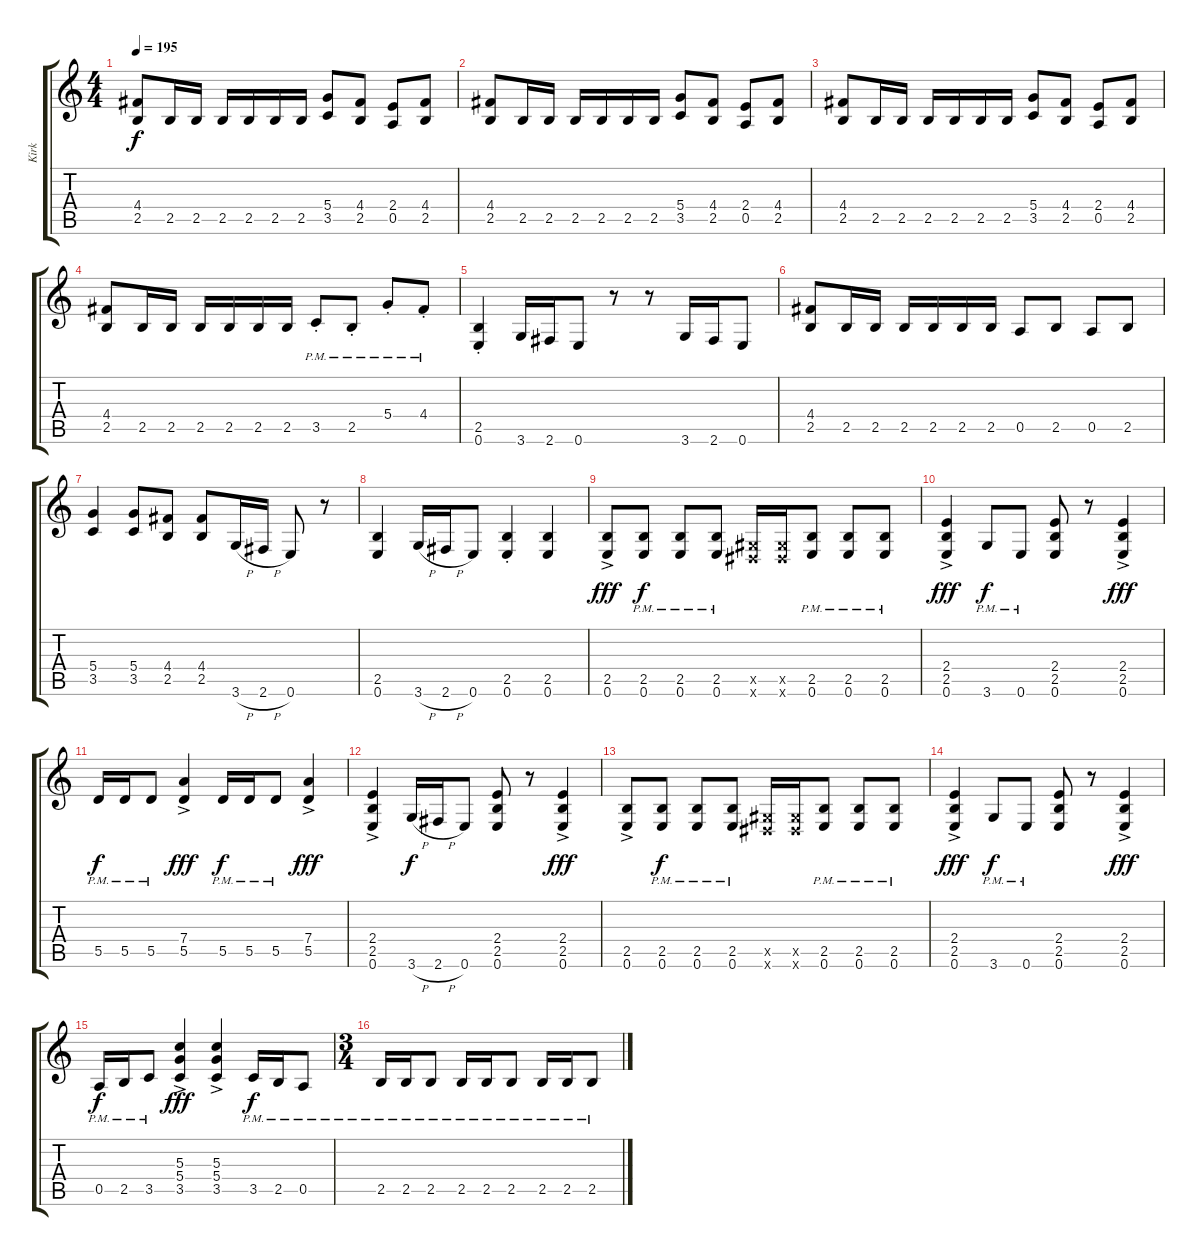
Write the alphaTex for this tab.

\track ("Kirk" "Kirk") {instrument distortionguitar}
\staff {score tabs}
\tuning (E4 B3 G3 D3 A2 E2) {hide}
\ts (4 4)
\tempo 195
\clef g2
\ks c
(4.4 2.5).8{dy f} 2.5.16 2.5.16 2.5.16 2.5.16 2.5.16 2.5.16 (5.4 3.5).8 (4.4 2.5).8 (2.4 0.5).8 (4.4 2.5).8 |
(4.4 2.5).8 2.5.16 2.5.16 2.5.16 2.5.16 2.5.16 2.5.16 (5.4 3.5).8 (4.4 2.5).8 (2.4 0.5).8 (4.4 2.5).8 |
(4.4 2.5).8 2.5.16 2.5.16 2.5.16 2.5.16 2.5.16 2.5.16 (5.4 3.5).8 (4.4 2.5).8 (2.4 0.5).8 (4.4 2.5).8 |
(4.4 2.5).8 2.5.16 2.5.16 2.5.16 2.5.16 2.5.16 2.5.16 3.5{pm st}.8 2.5{pm st}.8 5.4{pm st}.8 4.4{pm st}.8 |
(2.5{st} 0.6{st}).4 3.6.16 2.6.16 0.6.8 r.8 r.8 3.6.16 2.6.16 0.6.8 |
(4.4 2.5).8 2.5.16 2.5.16 2.5.16 2.5.16 2.5.16 2.5.16 0.5.8 2.5.8 0.5.8 2.5.8 |
(5.4 3.5).4 (5.4 3.5).8 (4.4 2.5).8 (4.4 2.5).8 3.6{h}.16 2.6{h}.16 0.6.8 r.8 |
(2.5 0.6).4 3.6{h}.16 2.6{h}.16 0.6.8 (2.5{st} 0.6{st}).4 (2.5 0.6).4 |
(2.5{ac} 0.6{ac}).8{dy fff} (2.5{pm} 0.6{pm}).8{dy f} (2.5{pm} 0.6{pm}).8 (2.5{pm} 0.6{pm}).8 (-1.5{x} -1.6{x}).16 (-1.5{x} -1.6{x}).16 (2.5{pm} 0.6{pm}).8 (2.5{pm} 0.6{pm}).8 (2.5{pm} 0.6{pm}).8 |
(2.4{ac} 2.5{ac} 0.6{ac}).4{dy fff} 3.6{pm}.8{dy f} 0.6{pm}.8 (2.4 2.5 0.6).8 r.8 (2.4{ac} 2.5{ac} 0.6{ac}).4{dy fff} |
5.5{pm}.16{dy f} 5.5{pm}.16 5.5{pm}.8 (7.4{ac} 5.5{ac}).4{dy fff} 5.5{pm}.16{dy f} 5.5{pm}.16 5.5{pm}.8 (7.4{ac} 5.5{ac}).4{dy fff} |
(2.4{ac} 2.5{ac} 0.6{ac}).4 3.6{h}.16{dy f} 2.6{h}.16 0.6.8 (2.4 2.5 0.6).8 r.8 (2.4{ac} 2.5{ac} 0.6{ac}).4{dy fff} |
(2.5{ac} 0.6{ac}).8 (2.5{pm} 0.6{pm}).8{dy f} (2.5{pm} 0.6{pm}).8 (2.5{pm} 0.6{pm}).8 (-1.5{x} -1.6{x}).16 (-1.5{x} -1.6{x}).16 (2.5{pm} 0.6{pm}).8 (2.5{pm} 0.6{pm}).8 (2.5{pm} 0.6{pm}).8 |
(2.4{ac} 2.5{ac} 0.6{ac}).4{dy fff} 3.6{pm}.8{dy f} 0.6{pm}.8 (2.4 2.5 0.6).8 r.8 (2.4{ac} 2.5{ac} 0.6{ac}).4{dy fff} |
0.5{pm}.16{dy f} 2.5{pm}.16 3.5{pm}.8 (5.3{ac} 5.4{ac} 3.5{ac}).4{dy fff} (5.3{ac} 5.4{ac} 3.5{ac}).4 3.5{pm}.16{dy f} 2.5{pm}.16 0.5{pm}.8 |
\ts (3 4)
2.5{pm}.16 2.5{pm}.16 2.5{pm}.8 2.5{pm}.16 2.5{pm}.16 2.5{pm}.8 2.5{pm}.16 2.5{pm}.16 2.5{pm}.8
